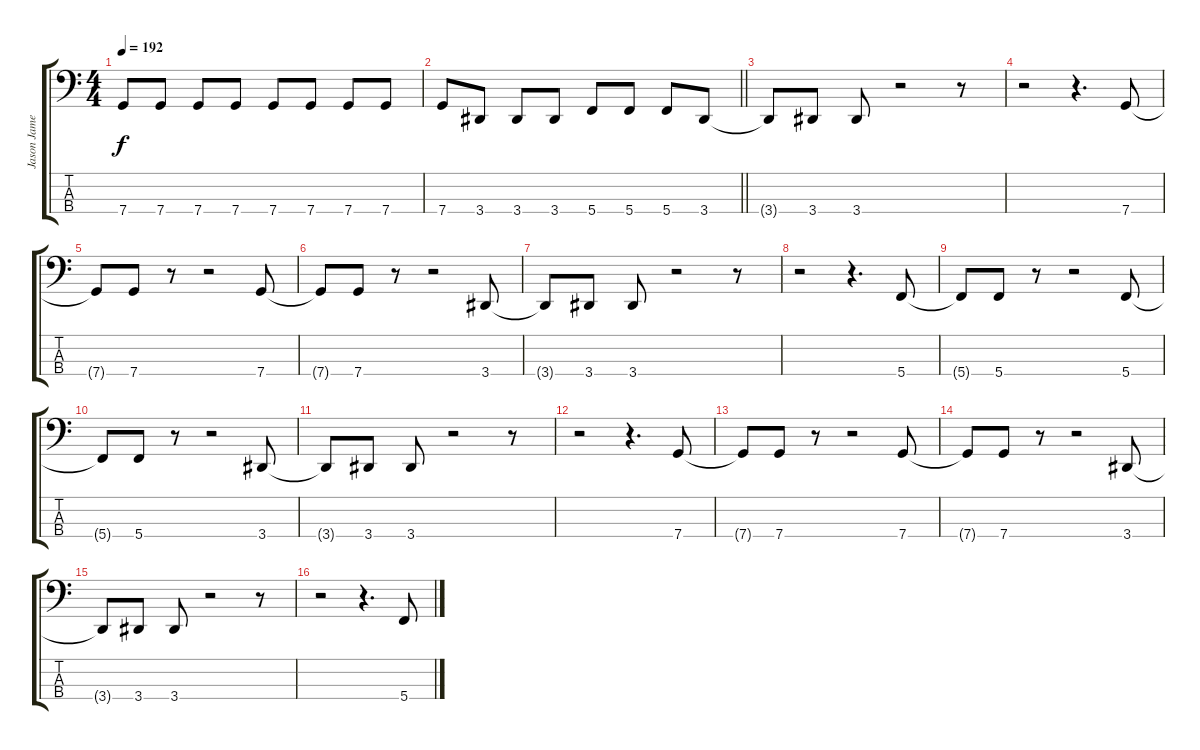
\track ("Jason James" "Jason Jame") {instrument electricbassfinger}
\staff {score tabs}
\tuning (F2 C2 G1 C1) {hide}
\ts (4 4)
\tempo 192
\clef f4
\ks c
7.4.8{dy f} 7.4.8 7.4.8 7.4.8 7.4.8 7.4.8 7.4.8 7.4.8 |
\barLineRight lightlight
7.4.8 3.4.8 3.4.8 3.4.8 5.4.8 5.4.8 5.4.8 3.4.8 |
3.4{t}.8 3.4.8 3.4.8 r.2 r.8 |
r.2 r.4{d} 7.4.8 |
7.4{t}.8 7.4.8 r.8 r.2 7.4.8 |
7.4{t}.8 7.4.8 r.8 r.2 3.4.8 |
3.4{t}.8 3.4.8 3.4.8 r.2 r.8 |
r.2 r.4{d} 5.4.8 |
5.4{t}.8 5.4.8 r.8 r.2 5.4.8 |
5.4{t}.8 5.4.8 r.8 r.2 3.4.8 |
3.4{t}.8 3.4.8 3.4.8 r.2 r.8 |
r.2 r.4{d} 7.4.8 |
7.4{t}.8 7.4.8 r.8 r.2 7.4.8 |
7.4{t}.8 7.4.8 r.8 r.2 3.4.8 |
3.4{t}.8 3.4.8 3.4.8 r.2 r.8 |
r.2 r.4{d} 5.4.8
